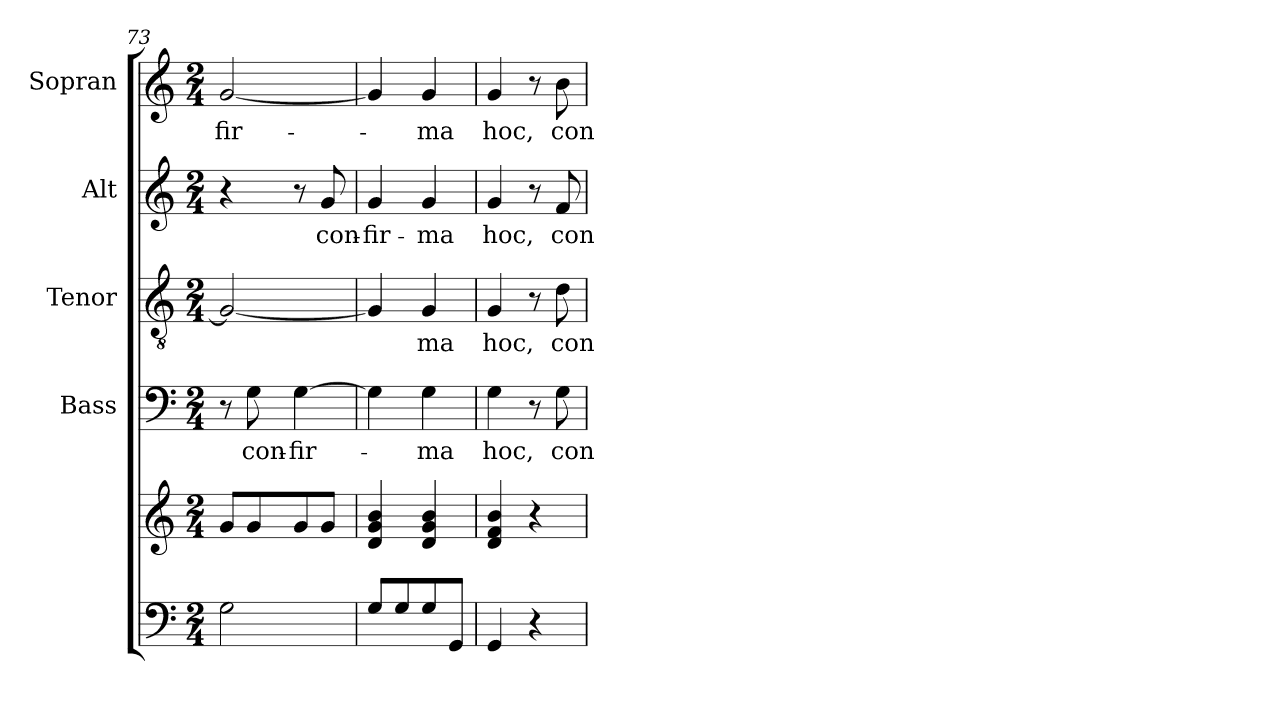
**kern	**kern	**kern	**text	**kern	**text	**kern	**text	**kern	**text
*part5	*part5	*part4	*part4	*part3	*part3	*part2	*part2	*part1	*part1
*staff6	*staff5	*staff4	*staff4	*staff3	*staff3	*staff2	*staff2	*staff1	*staff1
*	*	*I"Bass	*	*I"Tenor	*	*I"Alt	*	*I"Sopran	*
*	*	*I'B.	*	*I'T.	*	*I'A.	*	*I'S.	*
*clefF4	*clefG2	*clefF4	*	*clefGv2	*	*clefG2	*	*clefG2	*
*k[]	*k[]	*k[]	*	*k[]	*	*k[]	*	*k[]	*
*C:	*C:	*C:	*	*C:	*	*C:	*	*C:	*
*M2/4	*M2/4	*M2/4	*	*M2/4	*	*M2/4	*	*M2/4	*
=73	=73	=73	=73	=73	=73	=73	=73	=73	=73
!	!	!	!	!	!	!	!	!	!LO:LY:b
2G\	8g/L	8r	.	2G/_	.	4r	.	[2g/	-fir-
!	!	!	!LO:LY:b	!	!	!	!	!	!
.	8g/	8G\	con-	.	.	.	.	.	.
!	!	!	!LO:LY:b	!	!	!	!	!	!
.	8g/	[4G\	-fir-	.	.	8r	.	.	.
!	!	!	!	!	!	!	!LO:LY:b	!	!
.	8g/J	.	.	.	.	8g/	con-	.	.
=74	=74	=74	=74	=74	=74	=74	=74	=74	=74
!	!	!	!	!	!	!	!LO:LY:b	!	!
8G/L	4d/ 4g/ 4b/	4G\]	.	4G/]	.	4g/	-fir-	4g/]	.
8G/	.	.	.	.	.	.	.	.	.
!	!	!	!LO:LY:b	!	!LO:LY:b	!	!LO:LY:b	!	!LO:LY:b
8G/	4d/ 4g/ 4b/	4G\	-ma	4G/	-ma	4g/	-ma	4g/	-ma
8GG/J	.	.	.	.	.	.	.	.	.
=75	=75	=75	=75	=75	=75	=75	=75	=75	=75
!	!	!	!LO:LY:b	!	!LO:LY:b	!	!LO:LY:b	!	!LO:LY:b
4GG/	4d/ 4f/ 4b/	4G\	hoc,	4G/	hoc,	4g/	hoc,	4g/	hoc,
4r	4r	8r	.	8r	.	8r	.	8r	.
!	!	!	!LO:LY:b	!	!LO:LY:b	!	!LO:LY:b	!	!LO:LY:b
.	.	8G\	con-	8d\	con-	8f/	con-	8b\	con-
=	=	=	=	=	=	=	=	=	=
*-	*-	*-	*-	*-	*-	*-	*-	*-	*-
